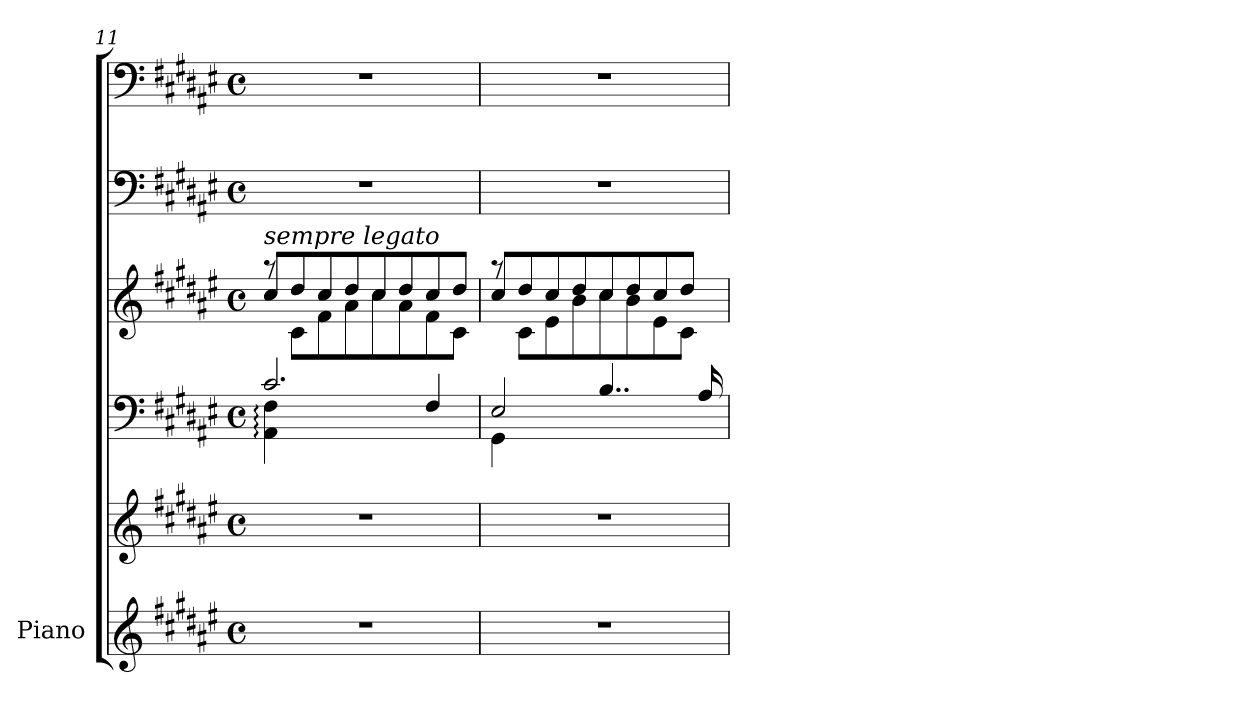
**kern	**kern	**kern	**kern	**kern	**kern
*part1	*part1	*part1	*part1	*part1	*part1
*staff6	*staff5	*staff4	*staff3	*staff2	*staff1
*I"Piano	*	*	*	*	*
*I'Pno.	*	*	*	*	*
!!LO:LB:g=z
*clefG2	*clefG2	*clefF4	*clefG2	*clefF4	*clefF4
*k[f#c#g#d#a#e#]	*k[f#c#g#d#a#e#]	*k[f#c#g#d#a#e#]	*k[f#c#g#d#a#e#]	*k[f#c#g#d#a#e#]	*k[f#c#g#d#a#e#]
*M4/4	*M4/4	*M4/4	*M4/4	*M4/4	*M4/4
*met(c)	*met(c)	*met(c)	*met(c)	*met(c)	*met(c)
=11	=11	=11	=11	=11	=11
*	*	*^	*^	*	*
!	!	!	!	!LO:TX:a:i:t=sempre legato	!	!	!
1r	1r	2.c#/	4AA#\: 4F#\:	8r	8cc#/L	1r	1r
.	.	.	.	8c#\L	8dd#/	.	.
.	.	.	4ryy	8f#\	8cc#/	.	.
.	.	.	.	8a#\	8dd#/	.	.
.	.	.	2ryy	8cc#\	8cc#/	.	.
.	.	.	.	8a#\	8dd#/	.	.
.	.	4F#/	.	8f#\	8cc#/	.	.
.	.	.	.	8c#\J	8dd#/J	.	.
=12	=12	=12	=12	=12	=12	=12	=12
1r	1r	2E#/	4GG#:\	8r	8cc#/L	1r	1r
.	.	.	.	8c#\L	8dd#/	.	.
.	.	.	4ryy	8e#\	8cc#/	.	.
.	.	.	.	8b\	8dd#/	.	.
.	.	4..B/	2ryy	8cc#\	8cc#/	.	.
.	.	.	.	8b\	8dd#/	.	.
.	.	.	.	8e#\	8cc#/	.	.
.	.	.	.	8c#\J	8dd#/J	.	.
.	.	16A#/	.	.	.	.	.
*	*	*v	*v	*	*	*	*
*	*	*	*v	*v	*	*
=	=	=	=	=	=
*-	*-	*-	*-	*-	*-
